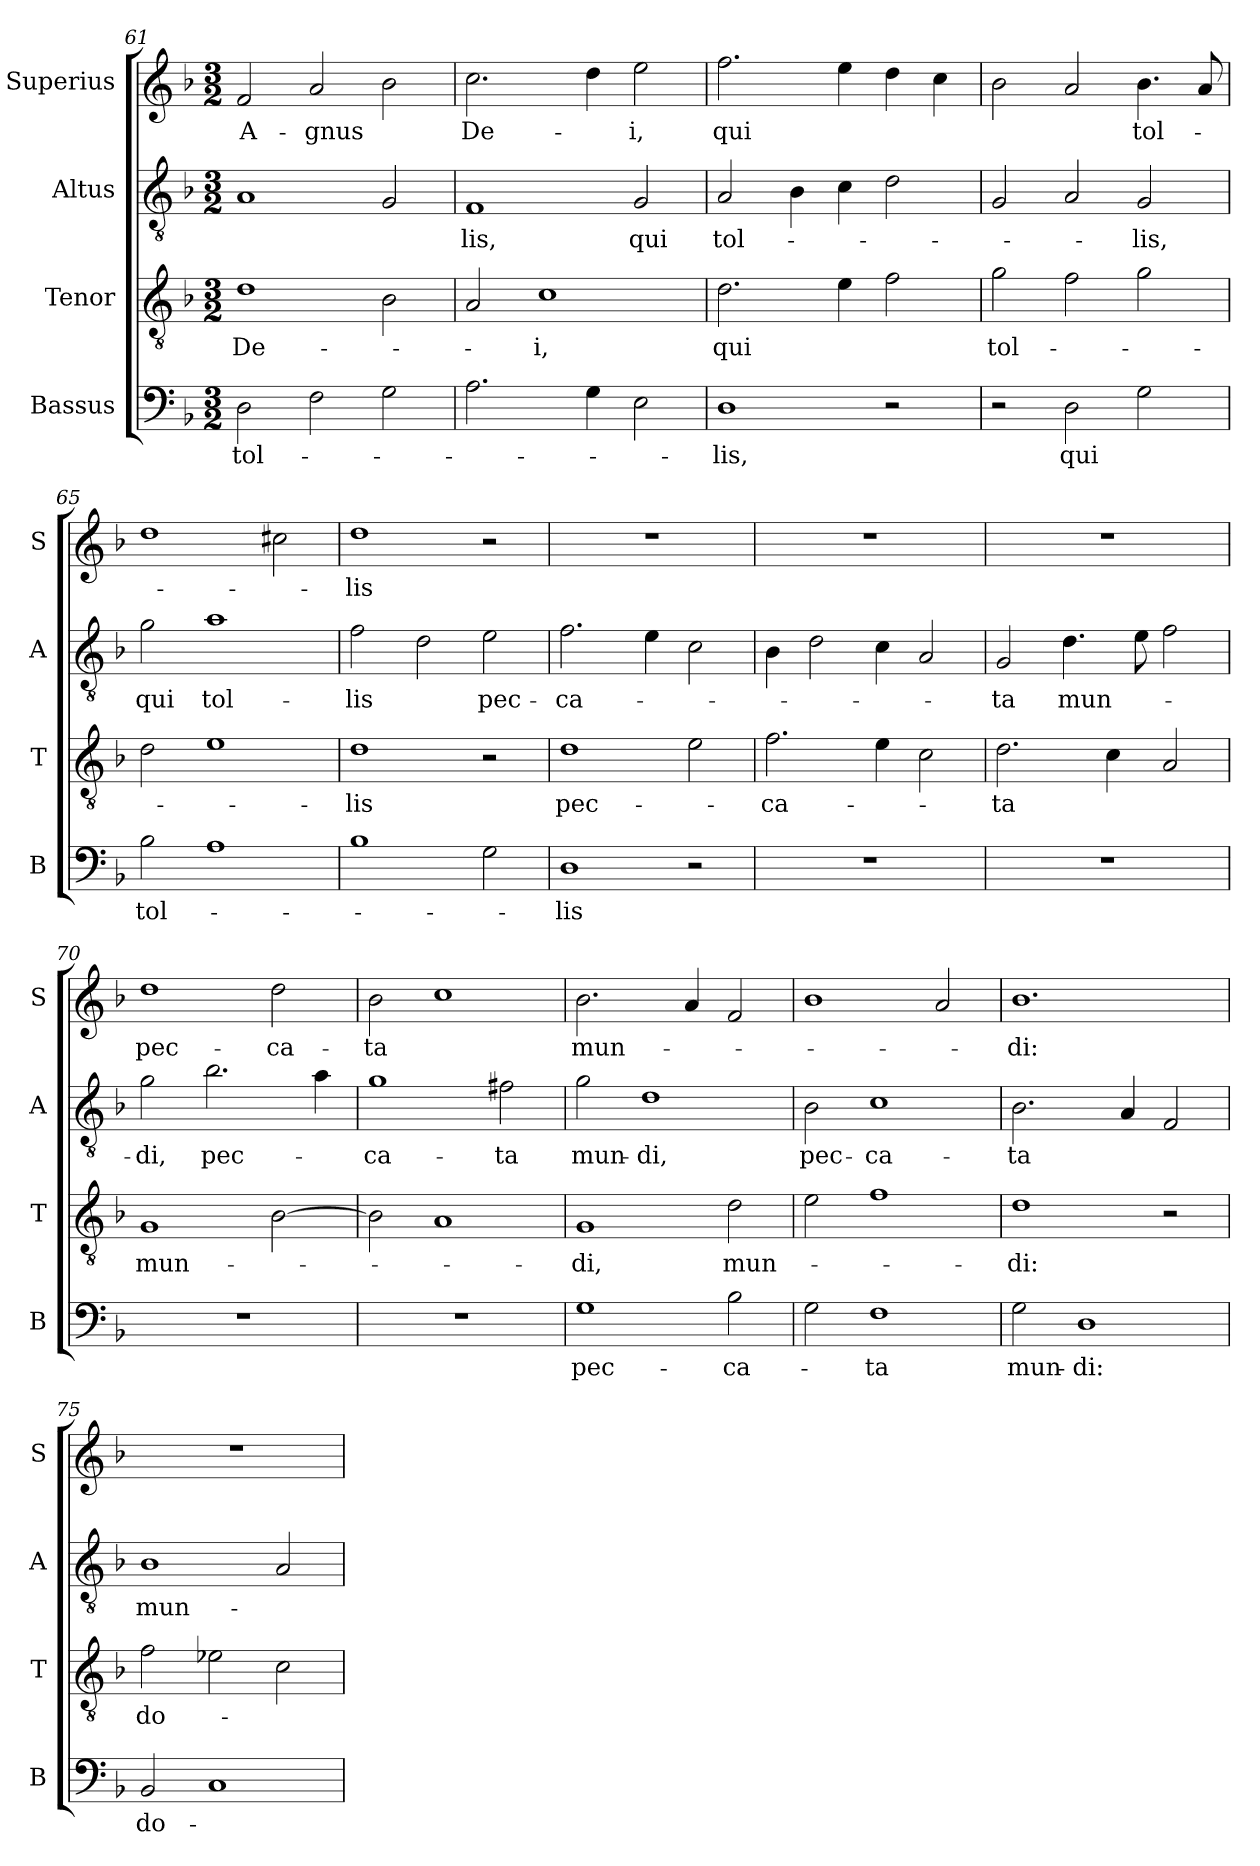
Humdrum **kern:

**kern	**text	**kern	**text	**kern	**text	**kern	**text
*part4	*part4	*part3	*part3	*part2	*part2	*part1	*part1
*staff4	*staff4	*staff3	*staff3	*staff2	*staff2	*staff1	*staff1
*I"Bassus	*	*I"Tenor	*	*I"Altus	*	*I"Superius	*
*I'B	*	*I'T	*	*I'A	*	*I'S	*
*clefF4	*	*clefGv2	*	*clefGv2	*	*clefG2	*
*k[b-]	*	*k[b-]	*	*k[b-]	*	*k[b-]	*
*M3/2	*	*M3/2	*	*M3/2	*	*M3/2	*
=61	=61	=61	=61	=61	=61	=61	=61
!	!	!	!LO:LY:i	!	!	!	!LO:LY:i
2D	tol-	1d	De-	1A	.	2f	A-
!	!	!	!	!	!	!	!LO:LY:i
2F	.	.	.	.	.	2a	-gnus
2G	.	2B-	.	2G	.	2b-	.
=62	=62	=62	=62	=62	=62	=62	=62
!	!	!	!	!	!	!	!LO:LY:i
2.A	.	2A	.	1F	-lis,	2.cc	De-
!	!	!	!LO:LY:i	!	!	!	!
.	.	1c	-i,	.	.	.	.
4G	.	.	.	.	.	4dd	.
!	!	!	!	!	!LO:LY:i	!	!LO:LY:i
2E	.	.	.	2G	qui	2ee	-i,
=63	=63	=63	=63	=63	=63	=63	=63
!	!	!	!	!	!LO:LY:i	!	!
1D	-lis,	2.d	qui	2A	tol-	2.ff	qui
.	.	.	.	4B-	.	.	.
.	.	4e	.	4c	.	4ee	.
2r	.	2f	.	2d	.	4dd	.
.	.	.	.	.	.	4cc	.
=64	=64	=64	=64	=64	=64	=64	=64
2r	.	2g	tol-	2G	.	2b-	.
!	!LO:LY:i	!	!	!	!	!	!
2D	qui	2f	.	2A	.	2a	.
!	!	!	!	!	!LO:LY:i	!	!
2G	.	2g	.	2G	-lis,	4.b-	tol-
.	.	.	.	.	.	8a	.
=65	=65	=65	=65	=65	=65	=65	=65
!	!LO:LY:i	!	!	!	!LO:LY:i	!	!
2B-	tol-	2d	.	2g	qui	1dd	.
!	!	!	!	!	!LO:LY:i	!	!
1A	.	1e	.	1a	tol-	.	.
.	.	.	.	.	.	2cc#X	.
=66	=66	=66	=66	=66	=66	=66	=66
!	!	!	!	!	!LO:LY:i	!	!
1B-	.	1d	-lis	2f	-lis	1dd	-lis
.	.	.	.	2d	.	.	.
2G	.	2r	.	2e	pec-	2r	.
=67	=67	=67	=67	=67	=67	=67	=67
!	!LO:LY:i	!	!	!	!	!	!
1D	-lis	1d	pec-	2.f	-ca-	1.r	.
.	.	.	.	4e	.	.	.
2r	.	2e	.	2c	.	.	.
=68	=68	=68	=68	=68	=68	=68	=68
1.r	.	2.f	-ca-	4B-	.	1.r	.
.	.	.	.	2d	.	.	.
.	.	4e	.	4c	.	.	.
.	.	2c	.	2A	.	.	.
=69	=69	=69	=69	=69	=69	=69	=69
1.r	.	2.d	-ta	2G	-ta	1.r	.
!	!	!	!	!	!LO:LY:i	!	!
.	.	.	.	4.d	mun-	.	.
.	.	4c	.	.	.	.	.
.	.	.	.	8e	.	.	.
.	.	2A	.	2f	.	.	.
=70	=70	=70	=70	=70	=70	=70	=70
!	!	!	!	!	!LO:LY:i	!	!
1.r	.	1G	mun-	2g	-di,	1dd	pec-
!	!	!	!	!	!LO:LY:i	!	!
.	.	.	.	2.b-	pec-	.	.
.	.	[2B-	.	.	.	2dd	-ca-
.	.	.	.	4a	.	.	.
=71	=71	=71	=71	=71	=71	=71	=71
!	!	!	!	!	!LO:LY:i	!	!
1.r	.	2B-]	.	1g	-ca-	2b-	-ta
.	.	1A	.	.	.	1cc	.
!	!	!	!	!	!LO:LY:i	!	!
.	.	.	.	2f#X	-ta	.	.
=72	=72	=72	=72	=72	=72	=72	=72
!	!	!	!	!	!LO:LY:i	!	!
1G	pec-	1G	-di,	2g	mun-	2.b-	mun-
!	!	!	!	!	!LO:LY:i	!	!
.	.	.	.	1d	-di,	.	.
.	.	.	.	.	.	4a	.
!	!	!	!LO:LY:i	!	!	!	!
2B-	-ca-	2d	mun-	.	.	2f	.
=73	=73	=73	=73	=73	=73	=73	=73
!	!	!	!	!	!LO:LY:i	!	!
2G	.	2e	.	2B-	pec-	1b-	.
!	!	!	!	!	!LO:LY:i	!	!
1F	-ta	1f	.	1c	-ca-	.	.
.	.	.	.	.	.	2a	.
=74	=74	=74	=74	=74	=74	=74	=74
!	!	!	!LO:LY:i	!	!LO:LY:i	!	!
2G	mun-	1d	-di:	2.B-	-ta	1.b-	-di:
1D	-di:	.	.	.	.	.	.
.	.	.	.	4A	.	.	.
.	.	2r	.	2F	.	.	.
=75	=75	=75	=75	=75	=75	=75	=75
!	!LO:LY:i	!	!	!	!	!	!
2BB-	do-	2f	do-	1B-	mun-	1.r	.
1C	.	2e-X	.	.	.	.	.
.	.	2c	.	2A	.	.	.
=	=	=	=	=	=	=	=
*-	*-	*-	*-	*-	*-	*-	*-
